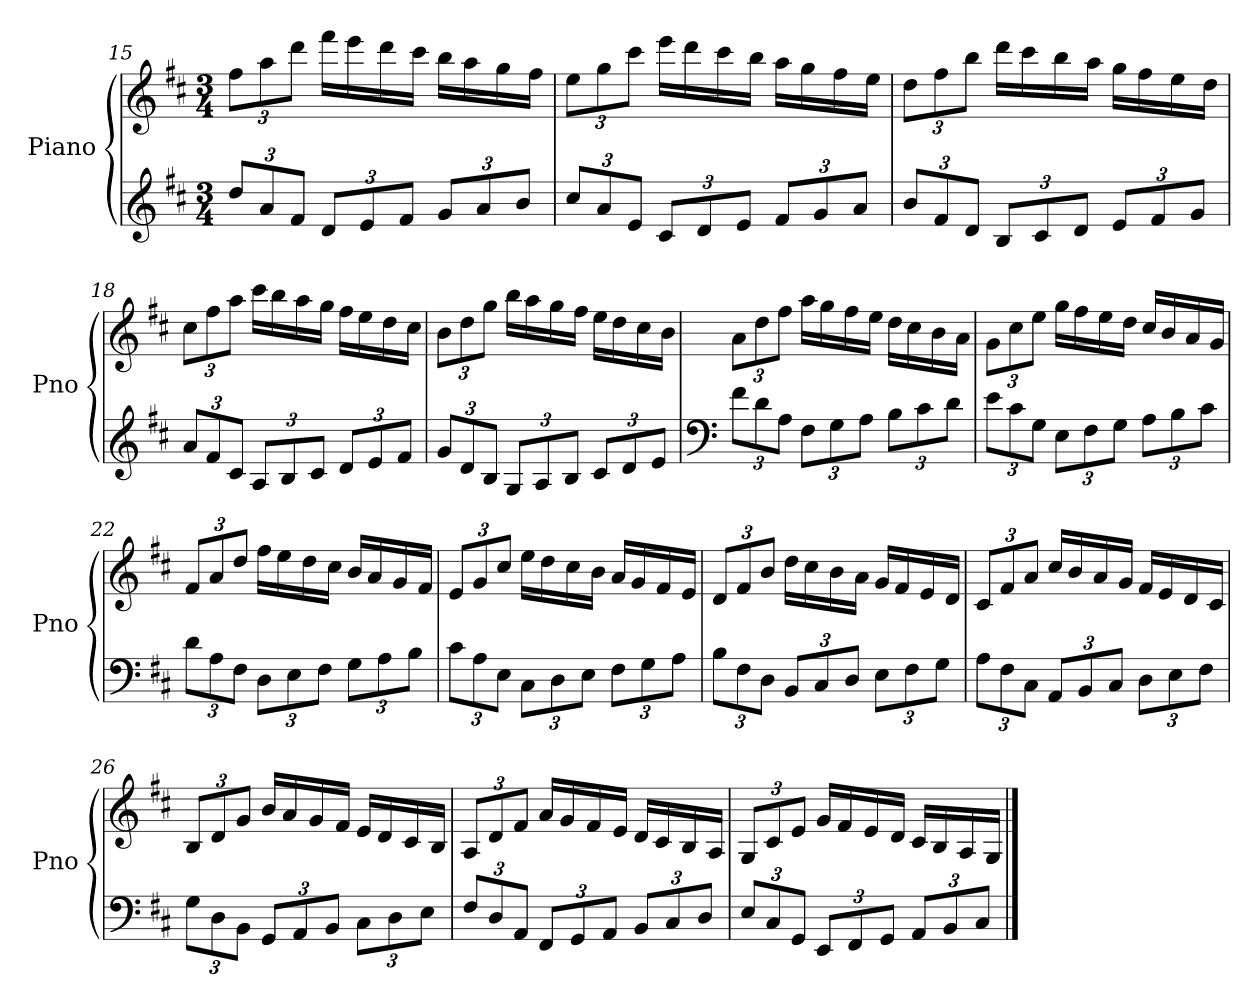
**kern	**kern
*part1	*part1
*staff2	*staff1
*I"Piano	*
*I'Pno	*
!!LO:LB:g=z
*clefG2	*clefG2
*k[f#c#]	*k[f#c#]
*M3/4	*M3/4
*Xbrackettup	*Xbrackettup
=15	=15
12dd/L	12ff#\L
12a/	12aa\
12f#/J	12ddd\J
12d/L	16fff#\LL
.	16eee\
12e/	.
.	16ddd\
12f#/J	.
.	16ccc#\JJ
12g/L	16bb\LL
.	16aa\
12a/	.
.	16gg\
12b/J	.
.	16ff#\JJ
=16	=16
12cc#/L	12ee\L
12a/	12gg\
12e/J	12ccc#\J
12c#/L	16eee\LL
.	16ddd\
12d/	.
.	16ccc#\
12e/J	.
.	16bb\JJ
12f#/L	16aa\LL
.	16gg\
12g/	.
.	16ff#\
12a/J	.
.	16ee\JJ
!!LO:LB:g=z
=17	=17
12b/L	12dd\L
12f#/	12ff#\
12d/J	12bb\J
12B/L	16ddd\LL
.	16ccc#\
12c#/	.
.	16bb\
12d/J	.
.	16aa\JJ
12e/L	16gg\LL
.	16ff#\
12f#/	.
.	16ee\
12g/J	.
.	16dd\JJ
=18	=18
12a/L	12cc#\L
12f#/	12ff#\
12c#/J	12aa\J
12A/L	16ccc#\LL
.	16bb\
12B/	.
.	16aa\
12c#/J	.
.	16gg\JJ
12d/L	16ff#\LL
.	16ee\
12e/	.
.	16dd\
12f#/J	.
.	16cc#\JJ
=19	=19
12g/L	12b\L
12d/	12dd\
12B/J	12gg\J
12G/L	16bb\LL
.	16aa\
12A/	.
.	16gg\
12B/J	.
.	16ff#\JJ
12c#/L	16ee\LL
.	16dd\
12d/	.
.	16cc#\
12e/J	.
.	16b\JJ
!!LO:LB:g=z
=20	=20
*clefF4	*
12f#\L	12a\L
12d\	12dd\
12A\J	12ff#\J
12F#\L	16aa\LL
.	16gg\
12G\	.
.	16ff#\
12A\J	.
.	16ee\JJ
12B\L	16dd\LL
.	16cc#\
12c#\	.
.	16b\
12d\J	.
.	16a\JJ
=21	=21
12e\L	12g\L
12c#\	12cc#\
12G\J	12ee\J
12E\L	16gg\LL
.	16ff#\
12F#\	.
.	16ee\
12G\J	.
.	16dd\JJ
12A\L	16cc#/LL
.	16b/
12B\	.
.	16a/
12c#\J	.
.	16g/JJ
=22	=22
12d\L	12f#/L
12A\	12a/
12F#\J	12dd/J
12D\L	16ff#\LL
.	16ee\
12E\	.
.	16dd\
12F#\J	.
.	16cc#\JJ
12G\L	16b/LL
.	16a/
12A\	.
.	16g/
12B\J	.
.	16f#/JJ
!!LO:LB:g=z
=23	=23
12c#\L	12e/L
12A\	12g/
12E\J	12cc#/J
12C#\L	16ee\LL
.	16dd\
12D\	.
.	16cc#\
12E\J	.
.	16b\JJ
12F#\L	16a/LL
.	16g/
12G\	.
.	16f#/
12A\J	.
.	16e/JJ
=24	=24
12B\L	12d/L
12F#\	12f#/
12D\J	12b/J
12BB/L	16dd\LL
.	16cc#\
12C#/	.
.	16b\
12D/J	.
.	16a\JJ
12E\L	16g/LL
.	16f#/
12F#\	.
.	16e/
12G\J	.
.	16d/JJ
=25	=25
12A\L	12c#/L
12F#\	12f#/
12C#\J	12a/J
12AA/L	16cc#/LL
.	16b/
12BB/	.
.	16a/
12C#/J	.
.	16g/JJ
12D\L	16f#/LL
.	16e/
12E\	.
.	16d/
12F#\J	.
.	16c#/JJ
!!LO:LB:g=z
=26	=26
12G\L	12B/L
12D\	12d/
12BB\J	12g/J
12GG/L	16b/LL
.	16a/
12AA/	.
.	16g/
12BB/J	.
.	16f#/JJ
12C#\L	16e/LL
.	16d/
12D\	.
.	16c#/
12E\J	.
.	16B/JJ
=27	=27
12F#/L	12A/L
12D/	12d/
12AA/J	12f#/J
12FF#/L	16a/LL
.	16g/
12GG/	.
.	16f#/
12AA/J	.
.	16e/JJ
12BB/L	16d/LL
.	16c#/
12C#/	.
.	16B/
12D/J	.
.	16A/JJ
=28	=28
12E/L	12G/L
12C#/	12c#/
12GG/J	12e/J
12EE/L	16g/LL
.	16f#/
12FF#/	.
.	16e/
12GG/J	.
.	16d/JJ
12AA/L	16c#/LL
.	16B/
12BB/	.
.	16A/
12C#/J	.
.	16G/JJ
==	==
*-	*-
